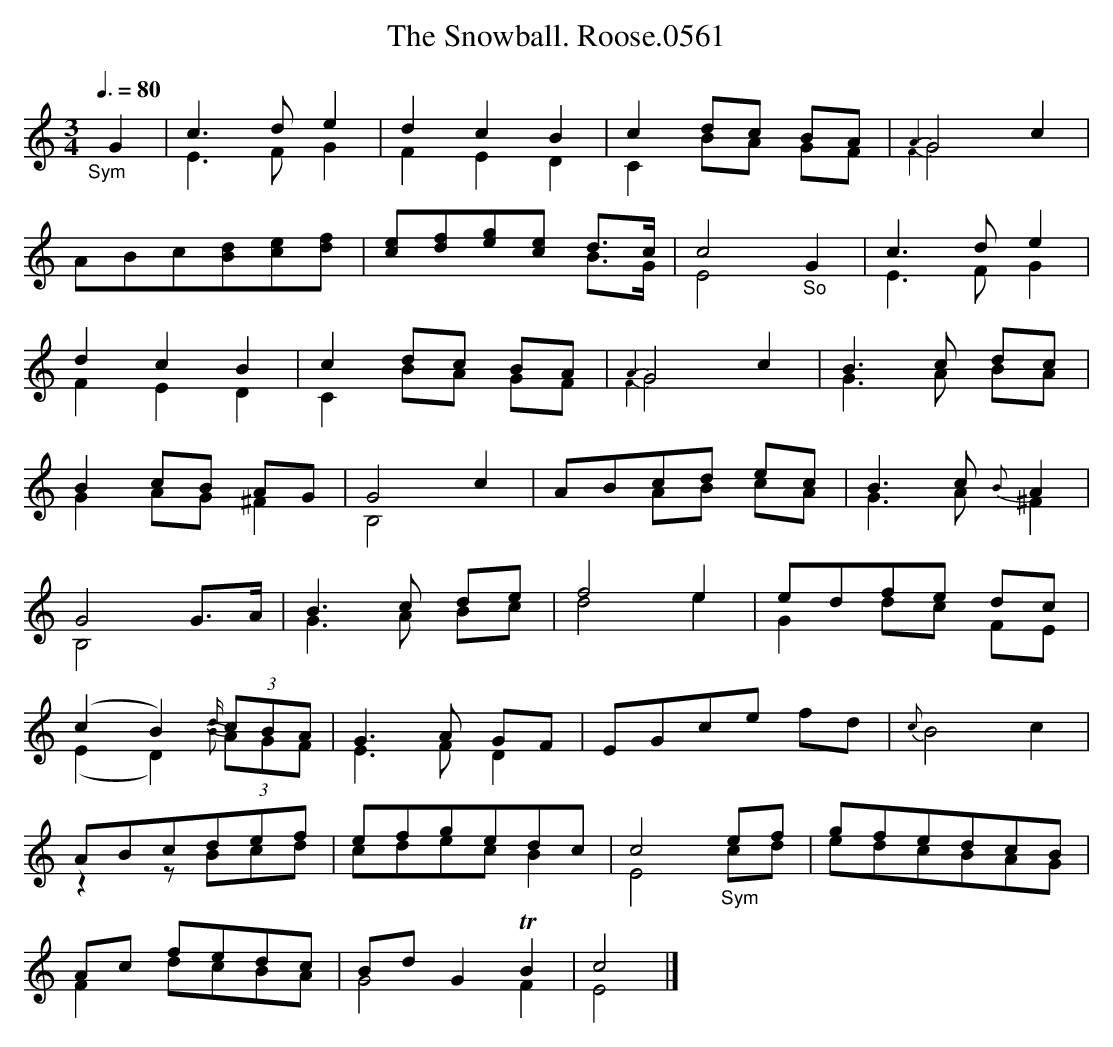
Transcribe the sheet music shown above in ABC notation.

X:1
T:Snowball. Roose.0561, The
M:3/4
L:1/8
Q:3/8=80
K:C
"_Sym"y G2 | c3 d e2 & E3 F G2 | d2 c2 B2 & F2 E2 D2 | c2 dc BA & C2 BA GF | {A2}G4 c2 & {F2}G4 x2 |
ABc[dB][ec][fd] | [ec][fd][ge][ec] d>c & x4 B>G | c4 "_So"G2 & E4 x2 | c3 d e2 & E3 F G2 |
d2 c2 B2 & F2 E2 D2 | c2 dc BA & C2 BA GF | {A2}G4 c2 & {F2}G4 x2 | B3 c dc & G3 A BA |
B2 cB AG & G2 AG ^F2 | G4 c2 & B,4 x2 | ABcd ec & x2 AB cA | B3 c {B}A2 & G3 A ^F2 |
G4 G>A & B,4 x2 | B3 c de & G3 A Bc | f4 e2 & d4 e2 | edfe dc & G2 dc FE |
(c2 B2) (3{d/}cBA & (E2 D2) (3{B}AGF | G3 A GF & E3 F D2 | EGce fd | {c}B4 c2 |
ABcdef & z2 z Bcd | efgedc & cdec B2 | c4 "_Sym"ef & E4 cd | gfedcB & edcBAG |
Ac fedc & F2 dcBA | Bd G2 !trill!B2 & G4 F2 | c4 & E4 |]
